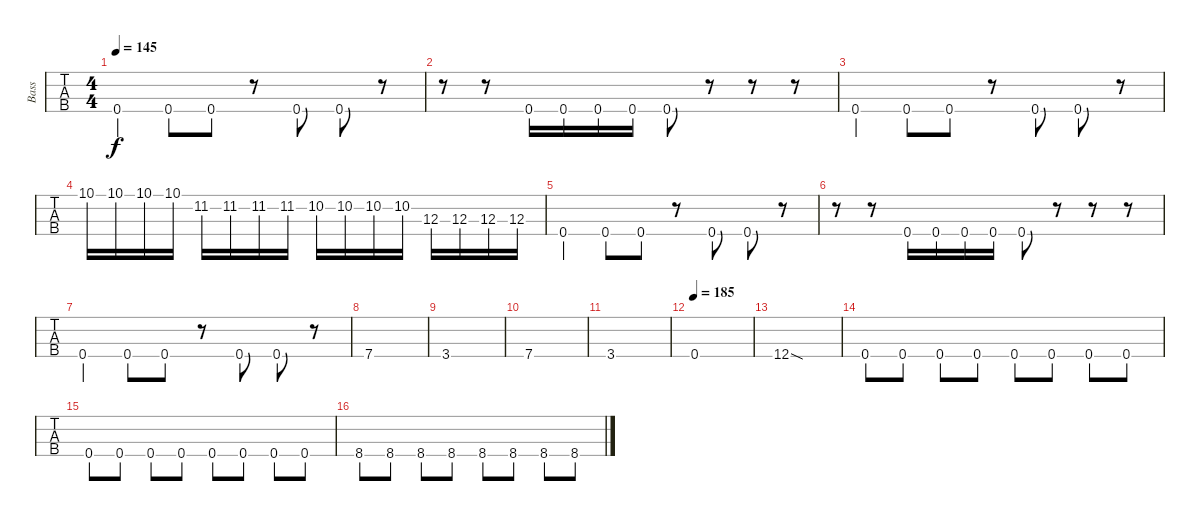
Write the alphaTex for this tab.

\track ("Bass" "Bass") {instrument electricbassfinger}
\staff {tabs}
\tuning (F2 C2 G1 C1) {hide}
\ts (4 4)
\tempo 145
\clef f4
\ks c
0.4.4{dy f} 0.4.8 0.4.8 r.8 0.4.8 0.4.8 r.8 |
r.8 r.8 0.4.16 0.4.16 0.4.16 0.4.16 0.4.8 r.8 r.8 r.8 |
0.4.4 0.4.8 0.4.8 r.8 0.4.8 0.4.8 r.8 |
10.1.16 10.1.16 10.1.16 10.1.16 11.2.16 11.2.16 11.2.16 11.2.16 10.2.16 10.2.16 10.2.16 10.2.16 12.3.16 12.3.16 12.3.16 12.3.16 |
0.4.4 0.4.8 0.4.8 r.8 0.4.8 0.4.8 r.8 |
r.8 r.8 0.4.16 0.4.16 0.4.16 0.4.16 0.4.8 r.8 r.8 r.8 |
0.4.4 0.4.8 0.4.8 r.8 0.4.8 0.4.8 r.8 |
7.4.1 |
3.4.1 |
7.4.1 |
3.4.1 |
\tempo 200
\tempo 185
0.4.1 |
12.4{sod}.1 |
0.4.8 0.4.8 0.4.8 0.4.8 0.4.8 0.4.8 0.4.8 0.4.8 |
0.4.8 0.4.8 0.4.8 0.4.8 0.4.8 0.4.8 0.4.8 0.4.8 |
8.4.8 8.4.8 8.4.8 8.4.8 8.4.8 8.4.8 8.4.8 8.4.8
